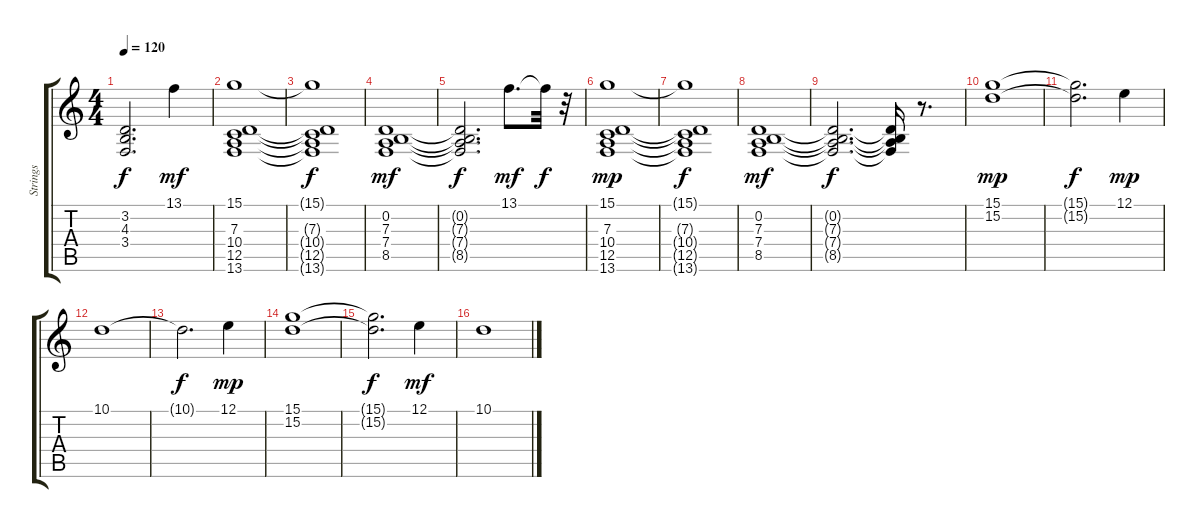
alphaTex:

\track ("Strings" "Strings") {instrument stringensemble1}
\staff {score tabs}
\tuning (E4 B3 G3 D3 A2 E2) {hide}
\ts (4 4)
\tempo 120
\clef g2
\ks c
(3.2{t} 4.3{t} 3.4{t}).2{d dy f} 13.1.4{dy mf} |
(15.1 7.3 10.4 12.5 13.6).1 |
(15.1{t} 7.3{t} 10.4{t} 12.5{t} 13.6{t}).1{dy f} |
(0.2 7.3 7.4 8.5).1{dy mf} |
(0.2{t} 7.3{t} 7.4{t} 8.5{t}).2{d dy f} 13.1.8{d dy mf} 13.1{t}.32{dy f} r.32 |
(15.1 7.3 10.4 12.5 13.6).1{dy mp} |
(15.1{t} 7.3{t} 10.4{t} 12.5{t} 13.6{t}).1{dy f} |
(0.2 7.3 7.4 8.5).1{dy mf} |
(0.2{t} 7.3{t} 7.4{t} 8.5{t}).2{d dy f} (0.2{t} 7.3{t} 7.4{t} 8.5{t}).16 r.8{d} |
(15.1 15.2).1{dy mp} |
(15.1{t} 15.2{t}).2{d dy f} 12.1.4{dy mp} |
10.1.1 |
10.1{t}.2{d dy f} 12.1.4{dy mp} |
(15.1 15.2).1 |
(15.1{t} 15.2{t}).2{d dy f} 12.1.4{dy mf} |
10.1.1
